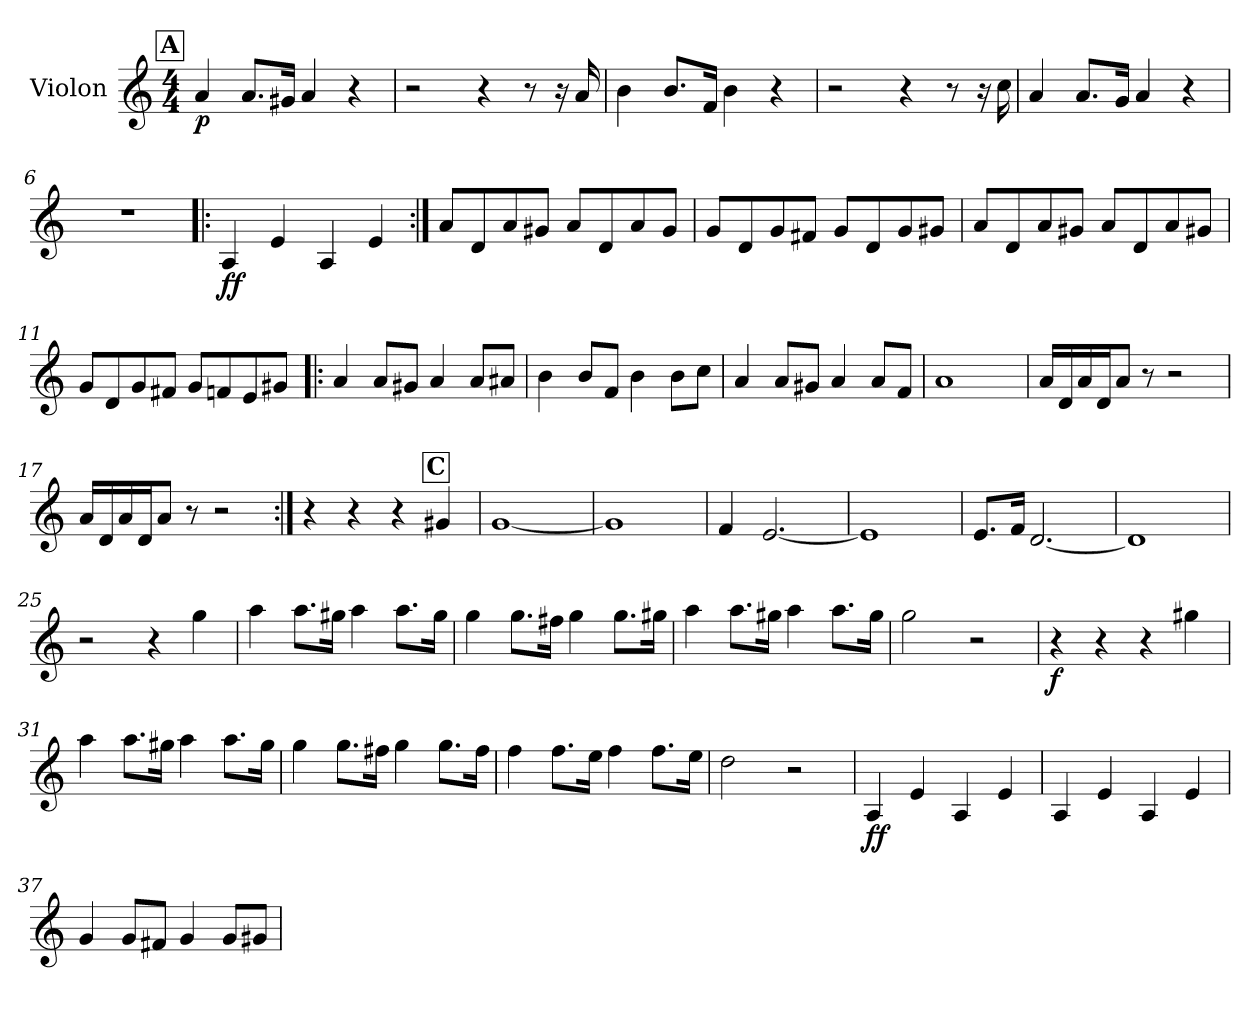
**kern	**dynam
*part1	*part1
*staff1	*staff1
*I"Violon	*
*I'Vln.	*
*clefG2	*
*k[]	*
*M4/4	*
!!LO:REH:place=s1:a:B:fs=14:t=A
=1	=1
!	!LO:DY:b
4a/	p
*MM100	*
8.a/L	.
16g#X/Jk	.
4a/	.
4r	.
=2	=2
2r	.
4r	.
8r	.
16r	.
16a/	.
=3	=3
4b\	.
8.b/L	.
16f/Jk	.
4b\	.
4r	.
=4	=4
2r	.
4r	.
8r	.
16r	.
16cc\	.
=5	=5
4a/	.
8.a/L	.
16g/Jk	.
4a/	.
4r	.
=6	=6
1r	.
=7!|:	=7!|:
!!LO:REH:place=s1:a:B:fs=14:t=B
*MM160	*
!	!LO:DY:b
4A/	ff
4e/	.
4A/	.
4e/	.
!!LO:LB:g=z
=8:|!	=8:|!
8a/L	.
8d/	.
8a/	.
8g#X/J	.
8a/L	.
8d/	.
8a/	.
8g#/J	.
=9	=9
8g/L	.
8d/	.
8g/	.
8f#X/J	.
8g/L	.
8d/	.
8g/	.
8g#X/J	.
=10	=10
8a/L	.
8d/	.
8a/	.
8g#X/J	.
8a/L	.
8d/	.
8a/	.
8g#X/J	.
=11	=11
8g/L	.
8d/	.
8g/	.
8f#X/J	.
8g/L	.
8fn/	.
8e/	.
8g#X/J	.
!!LO:LB:g=z
=12!|:	=12!|:
4a/	.
8a/L	.
8g#X/J	.
4a/	.
8a/L	.
8a#X/J	.
=13	=13
4b\	.
8b/L	.
8f/J	.
4b\	.
8b\L	.
8cc\J	.
=14	=14
4a/	.
8a/L	.
8g#X/J	.
4a/	.
8a/L	.
8f/J	.
=15	=15
1a	.
=16	=16
16a/LL	.
16d/	.
16a/	.
16d/J	.
8a/J	.
8r	.
2r	.
=17	=17
16a/LL	.
16d/	.
16a/	.
16d/J	.
8a/J	.
8r	.
2r	.
!!LO:LB:g=z
!!LO:REH:place=s1:a:B:fs=14:t=C:qo=3
=18:|!	=18:|!
4r	.
4r	.
4r	.
4g#X/	.
=19	=19
[1g	.
=20	=20
1g]	.
=21	=21
4f/	.
[2.e/	.
=22	=22
1e]	.
=23	=23
8.e/L	.
16f/Jk	.
[2.d/	.
=24	=24
1d]	.
=25	=25
*MM130	*
2r	.
4r	.
4gg\	.
=26	=26
4aa\	.
8.aa\L	.
16gg#X\Jk	.
4aa\	.
8.aa\L	.
16gg#\Jk	.
!!LO:LB:g=z
=27	=27
4gg\	.
8.gg\L	.
16ff#X\Jk	.
4gg\	.
8.gg\L	.
16gg#X\Jk	.
=28	=28
4aa\	.
8.aa\L	.
16gg#X\Jk	.
4aa\	.
8.aa\L	.
16gg#\Jk	.
=29	=29
2gg\	.
2r	.
=30	=30
!	!LO:DY:b
4r	f
4r	.
4r	.
4gg#X\	.
=31	=31
4aa\	.
8.aa\L	.
16gg#X\Jk	.
4aa\	.
8.aa\L	.
16gg#\Jk	.
=32	=32
4gg\	.
8.gg\L	.
16ff#X\Jk	.
4gg\	.
8.gg\L	.
16ff#\Jk	.
!!LO:LB:g=z
=33	=33
4ff\	.
8.ff\L	.
16ee\Jk	.
4ff\	.
8.ff\L	.
16ee\Jk	.
=34	=34
2dd\	.
2r	.
=35	=35
!!LO:REH:place=s1:a:B:fs=14:t=D:qo=1
*MM160	*
!	!LO:DY:b
4A/	ff
4e/	.
4A/	.
4e/	.
=36	=36
4A/	.
4e/	.
4A/	.
4e/	.
=37	=37
4g/	.
8g/L	.
8f#X/J	.
4g/	.
8g/L	.
8g#X/J	.
=	=
*-	*-
